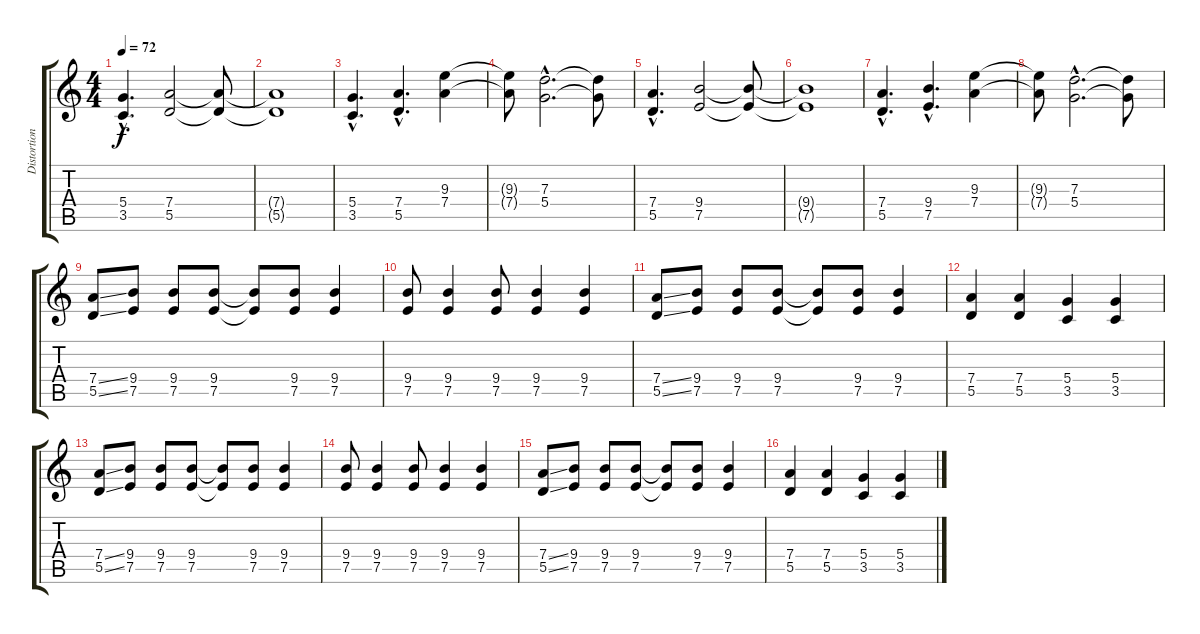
\track ("Distortion Guitar 2" "Distortion") {instrument distortionguitar}
\staff {score tabs}
\tuning (E4 B3 G3 D3 A2 E2) {hide}
\ts (4 4)
\tempo 72
\clef g2
\ks c
(5.4{hac} 3.5{hac}).4{d dy f} (7.4 5.5).2 (7.4{t} 5.5{t}).8 |
(7.4{t} 5.5{t}).1 |
(5.4{hac} 3.5{hac}).4{d} (7.4{hac} 5.5{hac}).4{d} (9.3 7.4).4 |
(9.3{t} 7.4{t}).8 (7.3{hac} 5.4{hac}).2{d} (7.3{t} 5.4{t}).8 |
(7.4{hac} 5.5{hac}).4{d} (9.4 7.5).2 (9.4{t} 7.5{t}).8 |
(9.4{t} 7.5{t}).1 |
(7.4{hac} 5.5{hac}).4{d} (9.4{hac} 7.5{hac}).4{d} (9.3 7.4).4 |
(9.3{t} 7.4{t}).8 (7.3{hac} 5.4{hac}).2{d} (7.3{t} 5.4{t}).8 |
(7.4{ss} 5.5{ss}).8 (9.4 7.5).8 (9.4 7.5).8 (9.4 7.5).8 (9.4{t} 7.5{t}).8 (9.4 7.5).8 (9.4 7.5).4 |
(9.4 7.5).8 (9.4 7.5).4 (9.4 7.5).8 (9.4 7.5).4 (9.4 7.5).4 |
(7.4{ss} 5.5{ss}).8 (9.4 7.5).8 (9.4 7.5).8 (9.4 7.5).8 (9.4{t} 7.5{t}).8 (9.4 7.5).8 (9.4 7.5).4 |
(7.4 5.5).4 (7.4 5.5).4 (5.4 3.5).4 (5.4 3.5).4 |
(7.4{ss} 5.5{ss}).8 (9.4 7.5).8 (9.4 7.5).8 (9.4 7.5).8 (9.4{t} 7.5{t}).8 (9.4 7.5).8 (9.4 7.5).4 |
(9.4 7.5).8 (9.4 7.5).4 (9.4 7.5).8 (9.4 7.5).4 (9.4 7.5).4 |
(7.4{ss} 5.5{ss}).8 (9.4 7.5).8 (9.4 7.5).8 (9.4 7.5).8 (9.4{t} 7.5{t}).8 (9.4 7.5).8 (9.4 7.5).4 |
(7.4 5.5).4 (7.4 5.5).4 (5.4 3.5).4 (5.4 3.5).4
